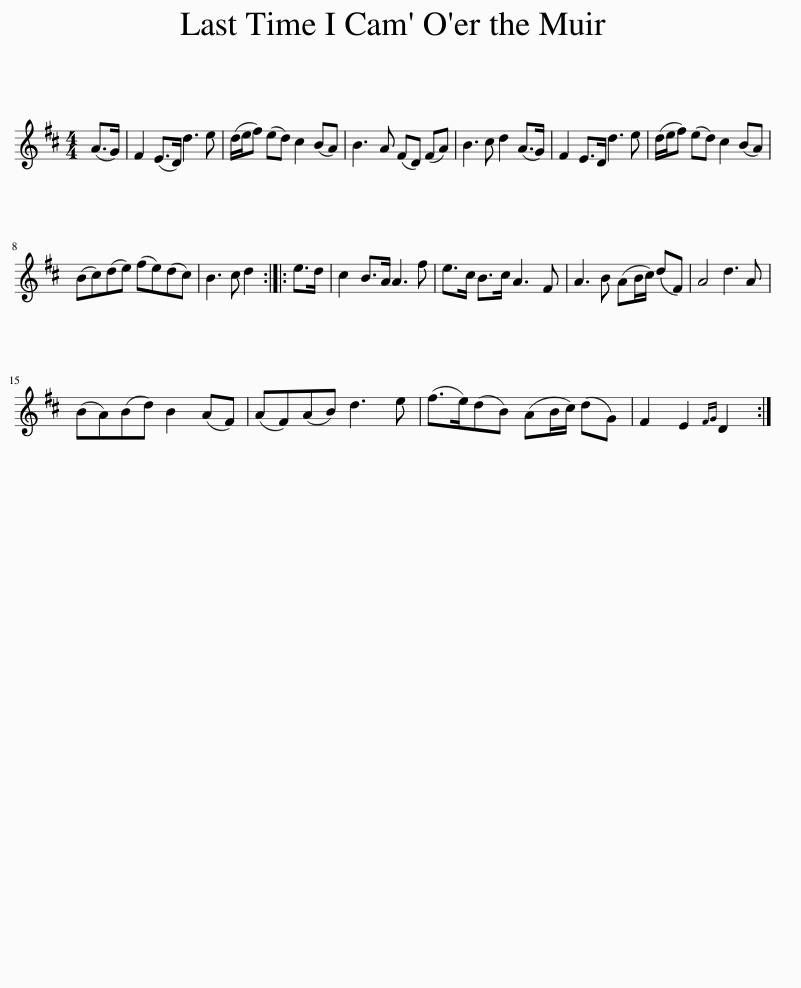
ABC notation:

X:1
L:1/8
M:4/4
I:linebreak $
K:D
V:1 treble
V:1
 (A>G) | F2 (E>D) d3 e | (d/e/f) (ed) c2 (BA) | B3 A (FD) (FA) | B3 c d2 (A>G) | %5
 F2 E>D d3 e | (d/e/f) (ed) c2 (BA) |$ (Bc)(de) (fe)(dc) | B3 c d2 :: e>d | %10
 c2 B>A A3 f | e>c B>c A3 F | A3 B (AB/c/) (dF) | A4 d3 A |$ (BA)(Bd) B2 (AF) | %15
 (AF)(AB) d3 e | (f>e)(dB) (AB/c/) (dG) | F2 E2{FG} D2 :| %18
